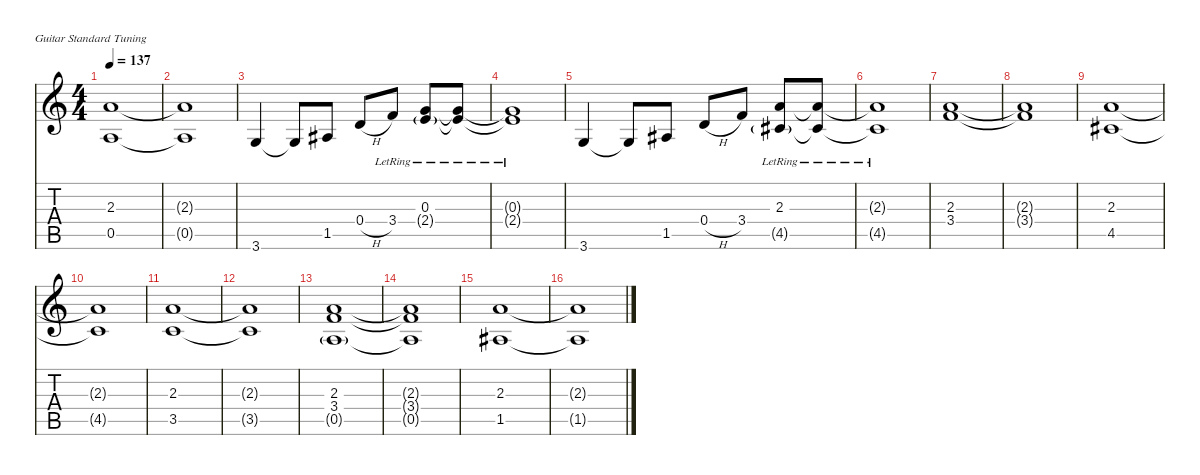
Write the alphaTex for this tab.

\defaultSystemsLayout 4
\hideDynamics
\bracketExtendMode nobrackets
\singleTrackTrackNamePolicy hidden
\multiTrackTrackNamePolicy hidden
\firstSystemTrackNameMode fullname
\firstSystemTrackNameOrientation horizontal
\otherSystemsTrackNameOrientation horizontal
\track ("Mikael Akerfeldt (Clean Jazz)" "jz.guit.") {instrument electricguitarjazz}
\staff {score tabs}
\tuning (E4 B3 G3 D3 A2 E2)
\ts (4 4)
\tempo 137
\clef g2
\ks c
(2.3 0.5).1{dy f beam Up} |
(2.3{t} 0.5{t}).1{beam Up} |
3.6.4{beam Up} 3.6{t}.8{beam Up} 1.5{acc #}.8{beam Up} 0.4{h}.8{beam Up} 3.4{lr}.8{beam Up} (0.3{lr} 2.4{g}).8{beam Up} (0.3{lr t} 2.4{t}).8{beam Up} |
(0.3{lr t} 2.4{t}).1{beam Up} |
3.6.4{beam Up} 3.6{t}.8{beam Up} 1.5{acc #}.8{beam Up} 0.4{h}.8{beam Up} 3.4.8{beam Up} (2.3{lr} 4.5{g acc #}).8{beam Up} (2.3{lr t} 4.5{t acc #}).8{beam Up} |
(2.3{lr t} 4.5{t acc #}).1{beam Up} |
(2.3 3.4).1{beam Up} |
(2.3{t} 3.4{t}).1{beam Up} |
(2.3 4.5{acc #}).1{beam Up} |
(2.3{t} 4.5{t acc #}).1{beam Up} |
(2.3 3.5).1{beam Up} |
(2.3{t} 3.5{t}).1{beam Up} |
(2.3 3.4 0.5{g}).1{beam Up} |
(2.3{t} 3.4{t} 0.5{t}).1{beam Up} |
(2.3 1.5{acc #}).1{beam Up} |
(2.3{t} 1.5{t acc #}).1{beam Up}
